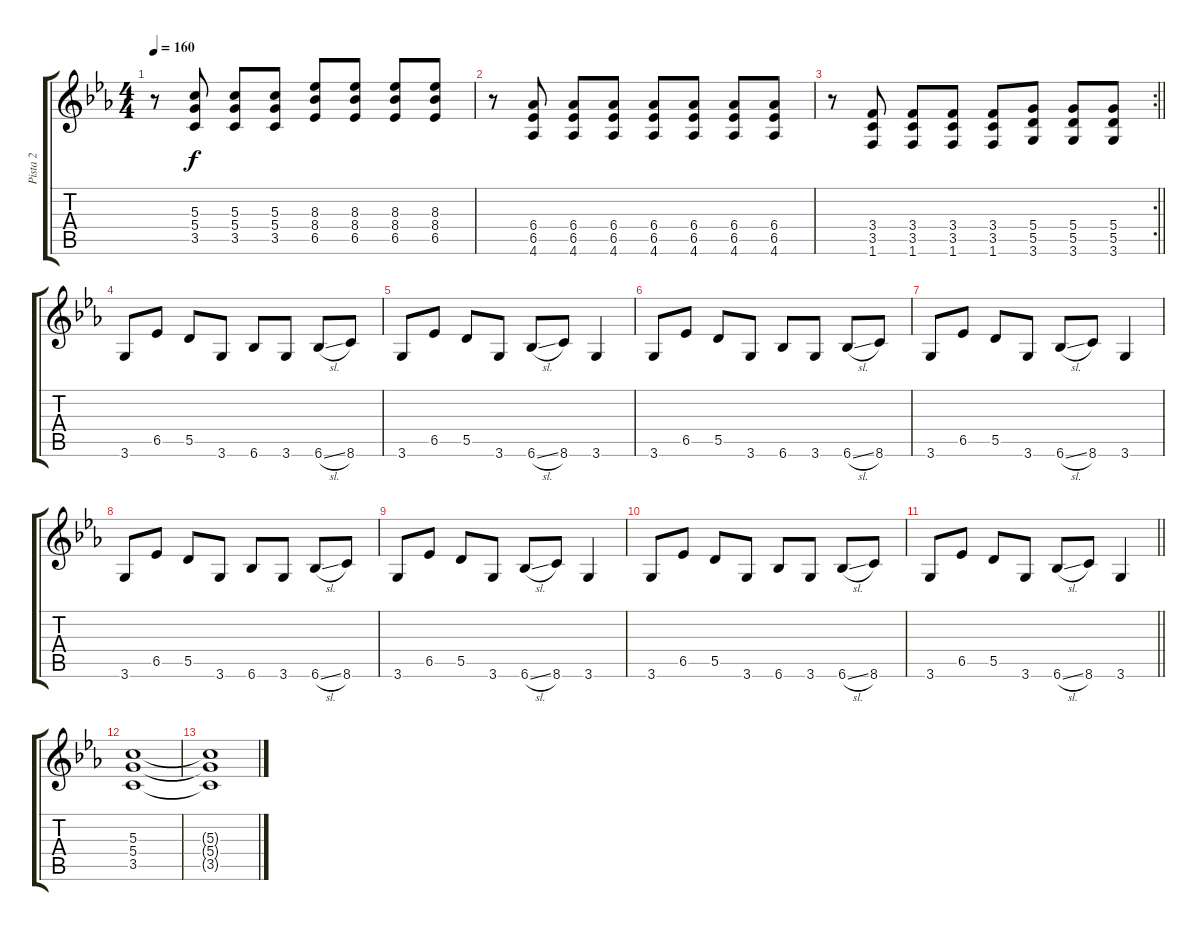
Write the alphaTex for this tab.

\track ("Pista 2" "Pista 2") {instrument overdrivenguitar}
\staff {score tabs}
\tuning (E4 B3 G3 D3 A2 E2) {hide}
\ts (4 4)
\tempo 160
\clef g2
\ks cminor
r.8{dy f} (5.3 5.4 3.5).8 (5.3 5.4 3.5).8 (5.3 5.4 3.5).8 (8.3 8.4 6.5).8 (8.3 8.4 6.5).8 (8.3 8.4 6.5).8 (8.3 8.4 6.5).8 |
r.8 (6.4 6.5 4.6).8 (6.4 6.5 4.6).8 (6.4 6.5 4.6).8 (6.4 6.5 4.6).8 (6.4 6.5 4.6).8 (6.4 6.5 4.6).8 (6.4 6.5 4.6).8 |
\rc 2
\barLineRight lightlight
r.8 (3.4 3.5 1.6).8 (3.4 3.5 1.6).8 (3.4 3.5 1.6).8 (3.4 3.5 1.6).8 (5.4 5.5 3.6).8 (5.4 5.5 3.6).8 (5.4 5.5 3.6).8 |
3.6.8 6.5.8 5.5.8 3.6.8 6.6.8 3.6.8 6.6{sl}.8 8.6.8 |
3.6.8 6.5.8 5.5.8 3.6.8 6.6{sl}.8 8.6.8 3.6.4 |
3.6.8 6.5.8 5.5.8 3.6.8 6.6.8 3.6.8 6.6{sl}.8 8.6.8 |
3.6.8 6.5.8 5.5.8 3.6.8 6.6{sl}.8 8.6.8 3.6.4 |
3.6.8 6.5.8 5.5.8 3.6.8 6.6.8 3.6.8 6.6{sl}.8 8.6.8 |
3.6.8 6.5.8 5.5.8 3.6.8 6.6{sl}.8 8.6.8 3.6.4 |
3.6.8 6.5.8 5.5.8 3.6.8 6.6.8 3.6.8 6.6{sl}.8 8.6.8 |
\barLineRight lightlight
3.6.8 6.5.8 5.5.8 3.6.8 6.6{sl}.8 8.6.8 3.6.4 |
(5.3 5.4 3.5).1 |
(5.3{t} 5.4{t} 3.5{t}).1
